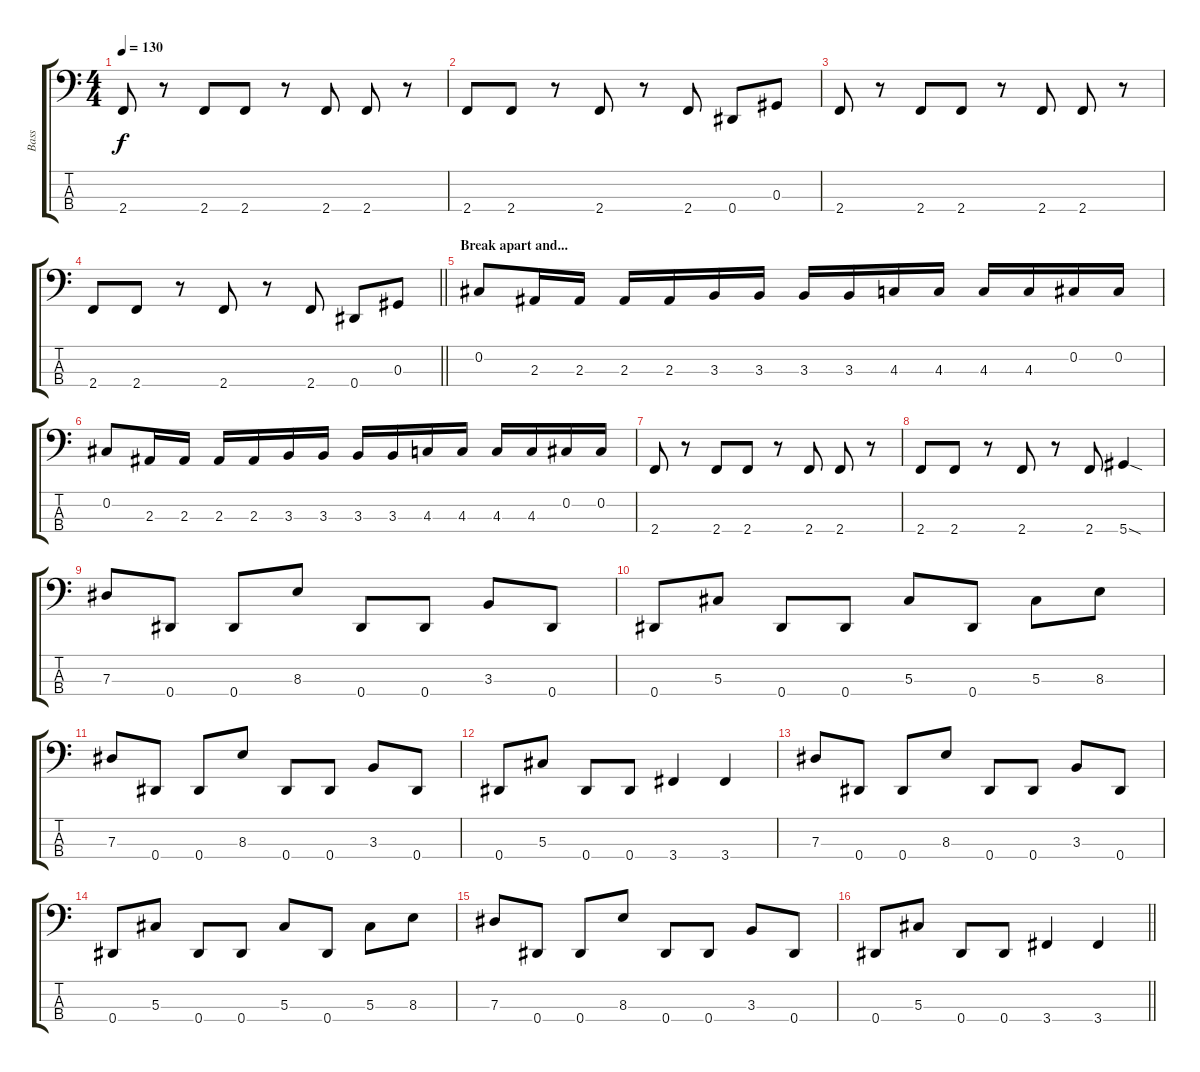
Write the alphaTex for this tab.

\track ("Bass" "Bass") {instrument electricbassfinger}
\staff {score tabs}
\tuning (Gb2 Db2 Ab1 Eb1) {hide}
\ts (4 4)
\tempo 130
\clef f4
\ks c
2.4.8{dy f} r.8 2.4.8 2.4.8 r.8 2.4.8 2.4.8 r.8 |
2.4.8 2.4.8 r.8 2.4.8 r.8 2.4.8 0.4.8 0.3.8 |
2.4.8 r.8 2.4.8 2.4.8 r.8 2.4.8 2.4.8 r.8 |
\barLineRight lightlight
2.4.8 2.4.8 r.8 2.4.8 r.8 2.4.8 0.4.8 0.3.8 |
\section ("" "Break apart and...")
0.2.8 2.3.16 2.3.16 2.3.16 2.3.16 3.3.16 3.3.16 3.3.16 3.3.16 4.3.16 4.3.16 4.3.16 4.3.16 0.2.16 0.2.16 |
0.2.8 2.3.16 2.3.16 2.3.16 2.3.16 3.3.16 3.3.16 3.3.16 3.3.16 4.3.16 4.3.16 4.3.16 4.3.16 0.2.16 0.2.16 |
2.4.8 r.8 2.4.8 2.4.8 r.8 2.4.8 2.4.8 r.8 |
2.4.8 2.4.8 r.8 2.4.8 r.8 2.4.8 5.4{sod}.4 |
7.3.8 0.4.8 0.4.8 8.3.8 0.4.8 0.4.8 3.3.8 0.4.8 |
0.4.8 5.3.8 0.4.8 0.4.8 5.3.8 0.4.8 5.3.8 8.3.8 |
7.3.8 0.4.8 0.4.8 8.3.8 0.4.8 0.4.8 3.3.8 0.4.8 |
0.4.8 5.3.8 0.4.8 0.4.8 3.4.4 3.4.4 |
7.3.8 0.4.8 0.4.8 8.3.8 0.4.8 0.4.8 3.3.8 0.4.8 |
0.4.8 5.3.8 0.4.8 0.4.8 5.3.8 0.4.8 5.3.8 8.3.8 |
7.3.8 0.4.8 0.4.8 8.3.8 0.4.8 0.4.8 3.3.8 0.4.8 |
\barLineRight lightlight
0.4.8 5.3.8 0.4.8 0.4.8 3.4.4 3.4.4
